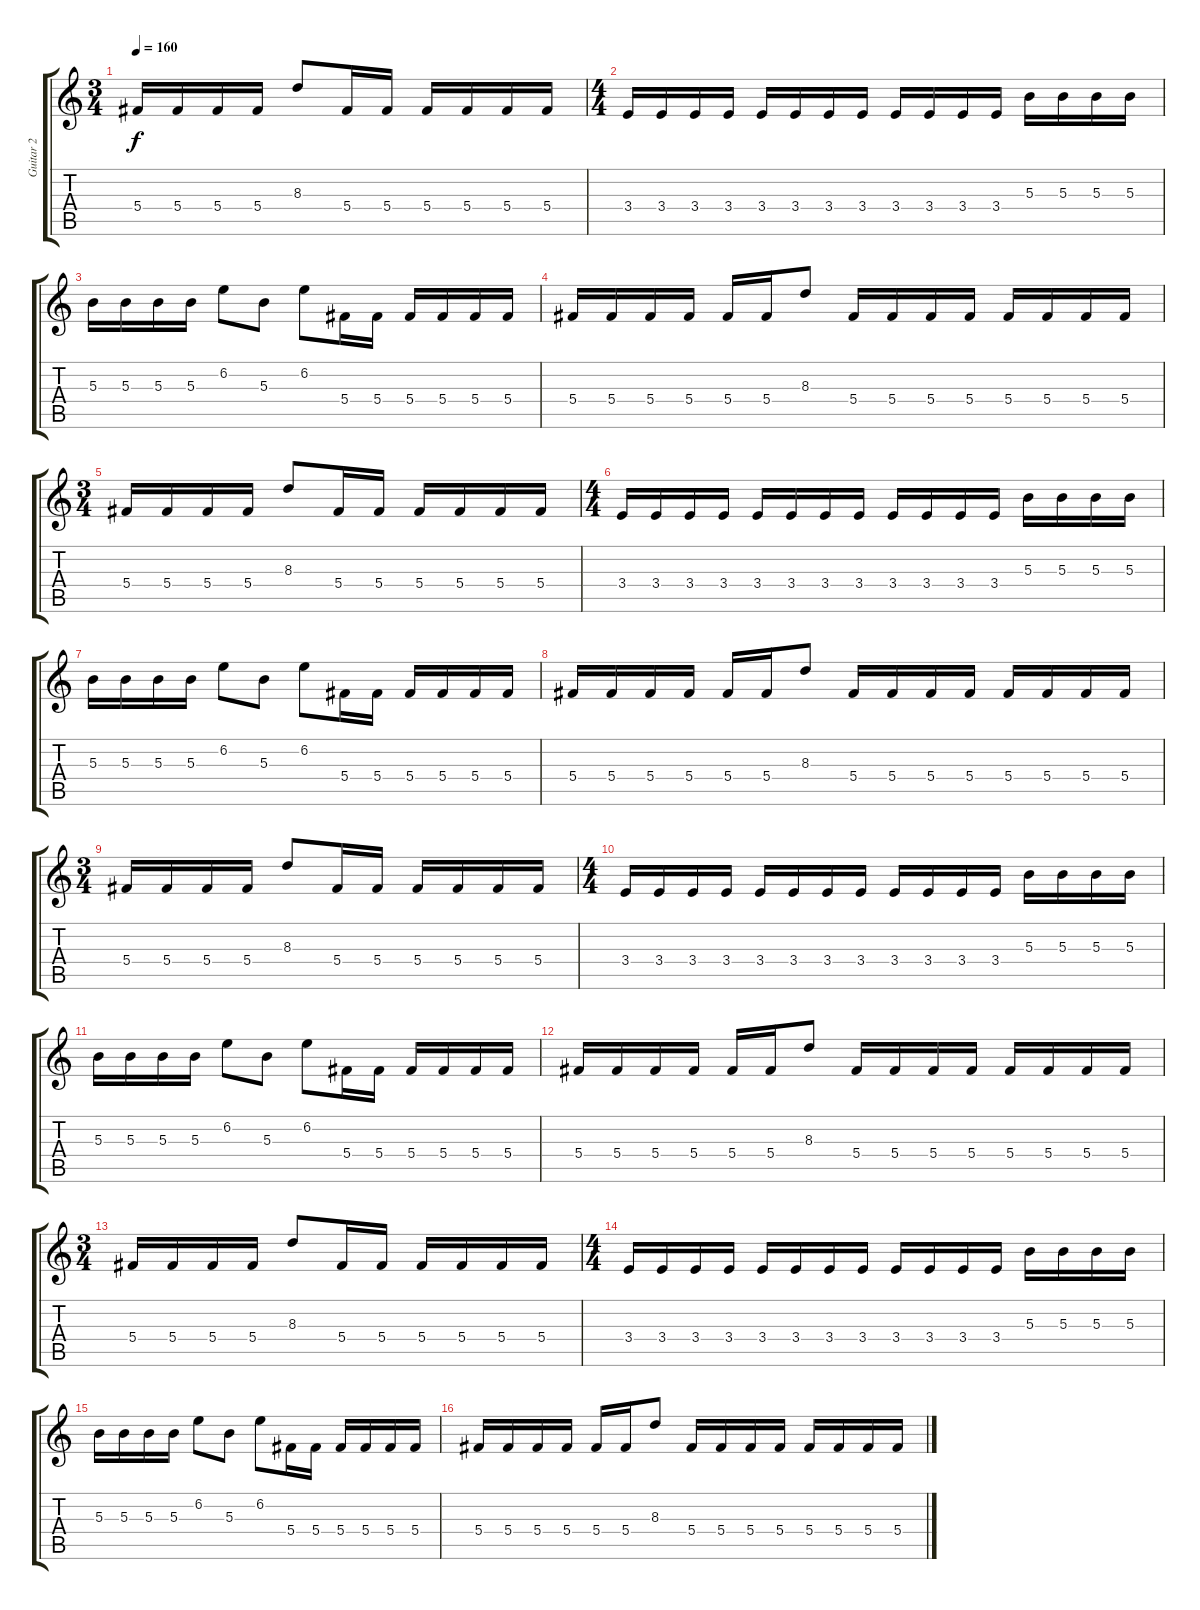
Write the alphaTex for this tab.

\track ("Guitar 2" "Guitar 2") {instrument distortionguitar}
\staff {score tabs}
\tuning (Eb4 Bb3 Gb3 Db3 Ab2 Eb2) {hide}
\ts (3 4)
\tempo 160
\clef g2
\ks c
5.4.16{dy f} 5.4.16 5.4.16 5.4.16 8.3.8 5.4.16 5.4.16 5.4.16 5.4.16 5.4.16 5.4.16 |
\ts (4 4)
3.4.16{txt " "} 3.4.16 3.4.16 3.4.16 3.4.16 3.4.16 3.4.16 3.4.16 3.4.16 3.4.16 3.4.16 3.4.16 5.3.16 5.3.16 5.3.16 5.3.16 |
5.3.16 5.3.16 5.3.16 5.3.16 6.2.8 5.3.8 6.2.8 5.4.16 5.4.16 5.4.16 5.4.16 5.4.16 5.4.16 |
5.4.16 5.4.16 5.4.16 5.4.16 5.4.16 5.4.16 8.3.8 5.4.16 5.4.16 5.4.16 5.4.16 5.4.16 5.4.16 5.4.16 5.4.16 |
\ts (3 4)
5.4.16 5.4.16 5.4.16 5.4.16 8.3.8 5.4.16 5.4.16 5.4.16 5.4.16 5.4.16 5.4.16 |
\ts (4 4)
3.4.16{txt " "} 3.4.16 3.4.16 3.4.16 3.4.16 3.4.16 3.4.16 3.4.16 3.4.16 3.4.16 3.4.16 3.4.16 5.3.16 5.3.16 5.3.16 5.3.16 |
5.3.16 5.3.16 5.3.16 5.3.16 6.2.8 5.3.8 6.2.8 5.4.16 5.4.16 5.4.16 5.4.16 5.4.16 5.4.16 |
5.4.16 5.4.16 5.4.16 5.4.16 5.4.16 5.4.16 8.3.8 5.4.16 5.4.16 5.4.16 5.4.16 5.4.16 5.4.16 5.4.16 5.4.16 |
\ts (3 4)
5.4.16 5.4.16 5.4.16 5.4.16 8.3.8 5.4.16 5.4.16 5.4.16 5.4.16 5.4.16 5.4.16 |
\ts (4 4)
3.4.16{txt " "} 3.4.16 3.4.16 3.4.16 3.4.16 3.4.16 3.4.16 3.4.16 3.4.16 3.4.16 3.4.16 3.4.16 5.3.16 5.3.16 5.3.16 5.3.16 |
5.3.16 5.3.16 5.3.16 5.3.16 6.2.8 5.3.8 6.2.8 5.4.16 5.4.16 5.4.16 5.4.16 5.4.16 5.4.16 |
5.4.16 5.4.16 5.4.16 5.4.16 5.4.16 5.4.16 8.3.8 5.4.16 5.4.16 5.4.16 5.4.16 5.4.16 5.4.16 5.4.16 5.4.16 |
\ts (3 4)
5.4.16 5.4.16 5.4.16 5.4.16 8.3.8 5.4.16 5.4.16 5.4.16 5.4.16 5.4.16 5.4.16 |
\ts (4 4)
3.4.16{txt " "} 3.4.16 3.4.16 3.4.16 3.4.16 3.4.16 3.4.16 3.4.16 3.4.16 3.4.16 3.4.16 3.4.16 5.3.16 5.3.16 5.3.16 5.3.16 |
5.3.16 5.3.16 5.3.16 5.3.16 6.2.8 5.3.8 6.2.8 5.4.16 5.4.16 5.4.16 5.4.16 5.4.16 5.4.16 |
5.4.16 5.4.16 5.4.16 5.4.16 5.4.16 5.4.16 8.3.8 5.4.16 5.4.16 5.4.16 5.4.16 5.4.16 5.4.16 5.4.16 5.4.16
